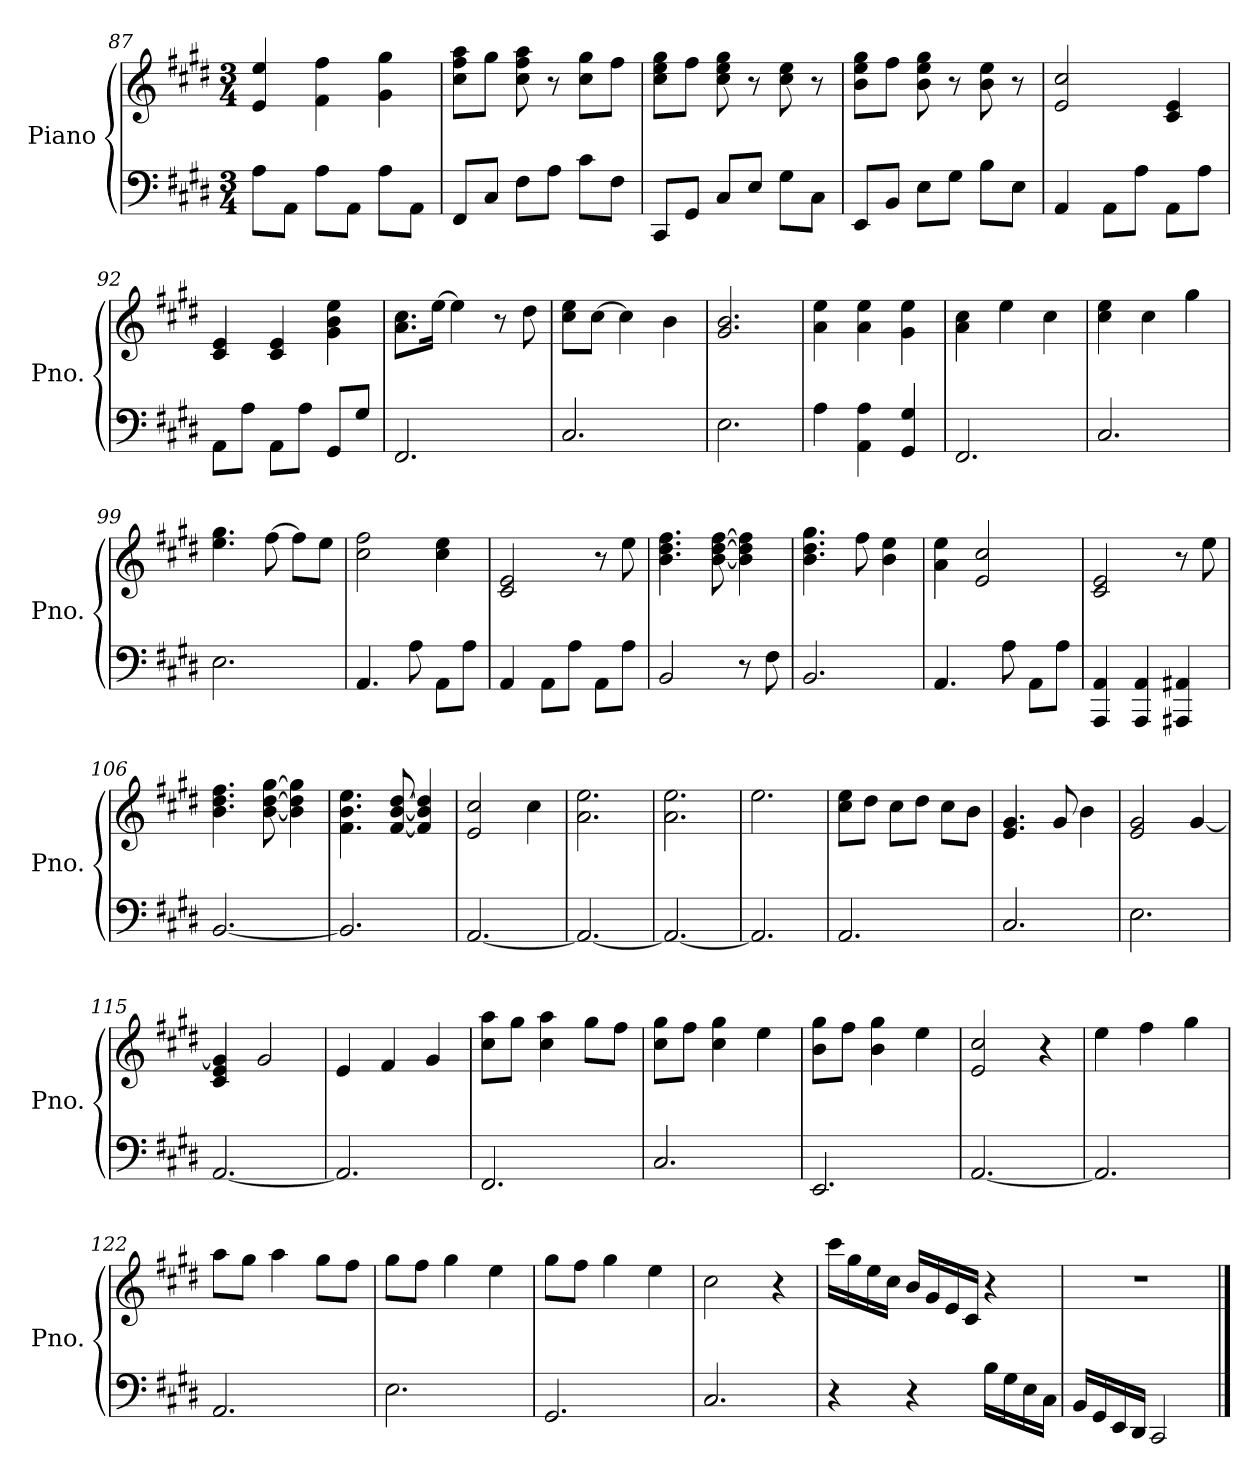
**kern	**kern
*part1	*part1
*staff2	*staff1
*I"Piano	*
*I'Pno.	*
*clefF4	*clefG2
*k[f#c#g#d#]	*k[f#c#g#d#]
*M3/4	*M3/4
=87	=87
8A\L	4e/ 4ee/
8AA\J	.
8A\L	4f#\ 4ff#\
8AA\J	.
8A\L	4g#\ 4gg#\
8AA\J	.
=88	=88
8FF#/L	8cc#\ 8ff#\ 8aa\L
8C#/J	8gg#\J
8F#\L	8cc#\ 8ff#\ 8aa\
8A\J	8r
8c#\L	8cc#\ 8gg#\L
8F#\J	8ff#\J
!!LO:PB:g=z
=89	=89
8CC#/L	8cc#\ 8ee\ 8gg#\L
8GG#/J	8ff#\J
8C#/L	8cc#\ 8ee\ 8gg#\
8E/J	8r
8G#\L	8cc#\ 8ee\
8C#\J	8r
=90	=90
8EE/L	8b\ 8ee\ 8gg#\L
8BB/J	8ff#\J
8E\L	8b\ 8ee\ 8gg#\
8G#\J	8r
8B\L	8b\ 8ee\
8E\J	8r
=91	=91
4AA/	2e/ 2cc#/
8AA\L	.
8A\J	.
8AA\L	4c#/ 4e/
8A\J	.
=92	=92
8AA\L	4c#/ 4e/
8A\J	.
8AA\L	4c#/ 4e/
8A\J	.
8GG#/L	4g#\ 4b\ 4ee\
8G#/J	.
=93	=93
2.FF#/	8.a\ 8.cc#\L
.	[16ee\Jk
.	4ee\]
.	8r
.	8dd#\
=94	=94
2.C#/	8cc#\ 8ee\L
.	[8cc#\J
.	4cc#\]
.	4b\
=95	=95
2.E\	2.g#/ 2.b/
=96	=96
4A\	4a\ 4ee\
4AA\ 4A\	4a\ 4ee\
4GG#/ 4G#/	4g#\ 4ee\
!!LO:LB:g=z
=97	=97
2.FF#/	4a\ 4cc#\
.	4ee\
.	4cc#\
=98	=98
2.C#/	4cc#\ 4ee\
.	4cc#\
.	4gg#\
=99	=99
2.E\	4.ee\ 4.gg#\
.	[8ff#\
.	8ff#\L]
.	8ee\J
=100	=100
4.AA/	2cc#\ 2ff#\
8A\	.
8AA\L	4cc#\ 4ee\
8A\J	.
=101	=101
4AA/	2c#/ 2e/
8AA\L	.
8A\J	.
8AA\L	8r
8A\J	8ee\
=102	=102
2BB/	4.b\ 4.dd#\ 4.ff#\
.	[8b\ [8dd#\ [8ff#\
8r	4b\] 4dd#\] 4ff#\]
8F#\	.
=103	=103
2.BB/	4.b\ 4.dd#\ 4.gg#\
.	8ff#\
.	4b\ 4ee\
=104	=104
4.AA/	4a\ 4ee\
.	2e/ 2cc#/
8A\	.
8AA\L	.
8A\J	.
!!LO:LB:g=z
=105	=105
4AAA/ 4AA/	2c#/ 2e/
4AAA/ 4AA/	.
4AAA#X/ 4AA#X/	8r
.	8ee\
=106	=106
[2.BB/	4.b\ 4.dd#\ 4.ff#\
.	[8b\ [8dd#\ [8gg#\
.	4b\] 4dd#\] 4gg#\]
=107	=107
2.BB/]	4.f#\ 4.b\ 4.ee\
.	[8f#/ [8b/ [8dd#/
.	4f#/] 4b/] 4dd#/]
=108	=108
[2.AA/	2e/ 2cc#/
.	4cc#\
=109	=109
2.AA/_	2.a\ 2.ee\
=110	=110
2.AA/_	2.a\ 2.ee\
=111	=111
2.AA/]	2.ee\
=112	=112
2.AA/	8cc#\ 8ee\L
.	8dd#\J
.	8cc#\L
.	8dd#\J
.	8cc#\L
.	8b\J
=113	=113
2.C#/	4.e/ 4.g#/
.	8g#/
.	4b\
=114	=114
2.E\	2e/ 2g#/
.	[4g#/
!!LO:LB:g=z
=115	=115
[2.AA/	4c#/ 4e/ 4g#/]
.	2g#/
=116	=116
2.AA/]	4e/
.	4f#/
.	4g#/
=117	=117
2.FF#/	8cc#\ 8aa\L
.	8gg#\J
.	4cc#\ 4aa\
.	8gg#\L
.	8ff#\J
=118	=118
2.C#/	8cc#\ 8gg#\L
.	8ff#\J
.	4cc#\ 4gg#\
.	4ee\
=119	=119
2.EE/	8b\ 8gg#\L
.	8ff#\J
.	4b\ 4gg#\
.	4ee\
=120	=120
[2.AA/	2e/ 2cc#/
.	4r
=121	=121
2.AA/]	4ee\
.	4ff#\
.	4gg#\
=122	=122
2.AA/	8aa\L
.	8gg#\J
.	4aa\
.	8gg#\L
.	8ff#\J
=123	=123
2.E\	8gg#\L
.	8ff#\J
.	4gg#\
.	4ee\
!!LO:LB:g=z
=124	=124
2.GG#/	8gg#\L
.	8ff#\J
.	4gg#\
.	4ee\
=125	=125
2.C#/	2cc#\
.	4r
=126	=126
4r	16ccc#\LL
.	16gg#\
.	16ee\
.	16cc#\JJ
4r	16b/LL
.	16g#/
.	16e/
.	16c#/JJ
16B\LL	4r
16G#\	.
16E\	.
16C#\JJ	.
=127	=127
16BB/LL	2.r
16GG#/	.
16EE/	.
16DD#/JJ	.
2CC#/	.
==	==
*-	*-
